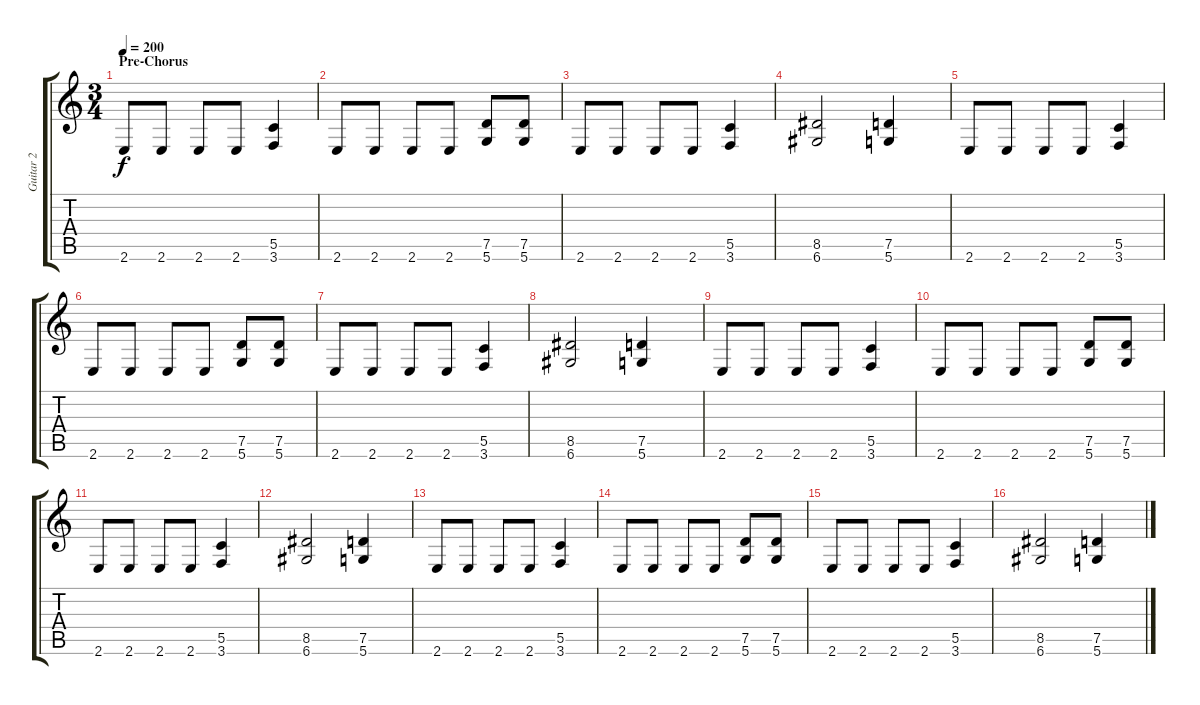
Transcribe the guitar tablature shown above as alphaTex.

\track ("Guitar 2" "Guitar 2") {instrument distortionguitar}
\staff {score tabs}
\tuning (D4 A3 F3 C3 G2 D2) {hide}
\ts (3 4)
\section ("" "Pre-Chorus")
\tempo 200
\clef g2
\ks c
2.6.8{dy f} 2.6.8 2.6.8 2.6.8 (5.5 3.6).4 |
2.6.8 2.6.8 2.6.8 2.6.8 (7.5 5.6).8 (7.5 5.6).8 |
2.6.8 2.6.8 2.6.8 2.6.8 (5.5 3.6).4 |
(8.5 6.6).2 (7.5 5.6).4 |
2.6.8 2.6.8 2.6.8 2.6.8 (5.5 3.6).4 |
2.6.8 2.6.8 2.6.8 2.6.8 (7.5 5.6).8 (7.5 5.6).8 |
2.6.8 2.6.8 2.6.8 2.6.8 (5.5 3.6).4 |
(8.5 6.6).2 (7.5 5.6).4 |
2.6.8 2.6.8 2.6.8 2.6.8 (5.5 3.6).4 |
2.6.8 2.6.8 2.6.8 2.6.8 (7.5 5.6).8 (7.5 5.6).8 |
2.6.8 2.6.8 2.6.8 2.6.8 (5.5 3.6).4 |
(8.5 6.6).2 (7.5 5.6).4 |
2.6.8 2.6.8 2.6.8 2.6.8 (5.5 3.6).4 |
2.6.8 2.6.8 2.6.8 2.6.8 (7.5 5.6).8 (7.5 5.6).8 |
2.6.8 2.6.8 2.6.8 2.6.8 (5.5 3.6).4 |
(8.5 6.6).2 (7.5 5.6).4
